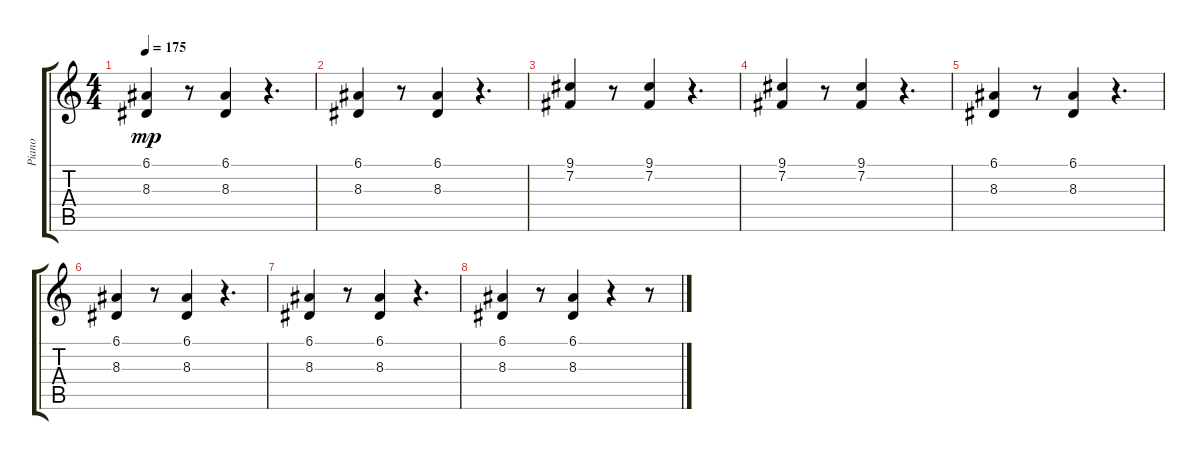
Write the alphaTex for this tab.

\track ("Piano" "Piano") {instrument electricgrandpiano}
\staff {score tabs}
\tuning (E4 B3 G3 D3 A2 E2) {hide}
\ts (4 4)
\tempo 175
\clef g2
\ks c
(6.1 8.3).4{dy mp} r.8 (6.1 8.3).4 r.4{d} |
(6.1 8.3).4 r.8 (6.1 8.3).4 r.4{d} |
(9.1 7.2).4 r.8 (9.1 7.2).4 r.4{d} |
(9.1 7.2).4 r.8 (9.1 7.2).4 r.4{d} |
(6.1 8.3).4 r.8 (6.1 8.3).4 r.4{d} |
(6.1 8.3).4 r.8 (6.1 8.3).4 r.4{d} |
(6.1 8.3).4 r.8 (6.1 8.3).4 r.4{d} |
(6.1 8.3).4 r.8 (6.1 8.3).4 r.4 r.8
